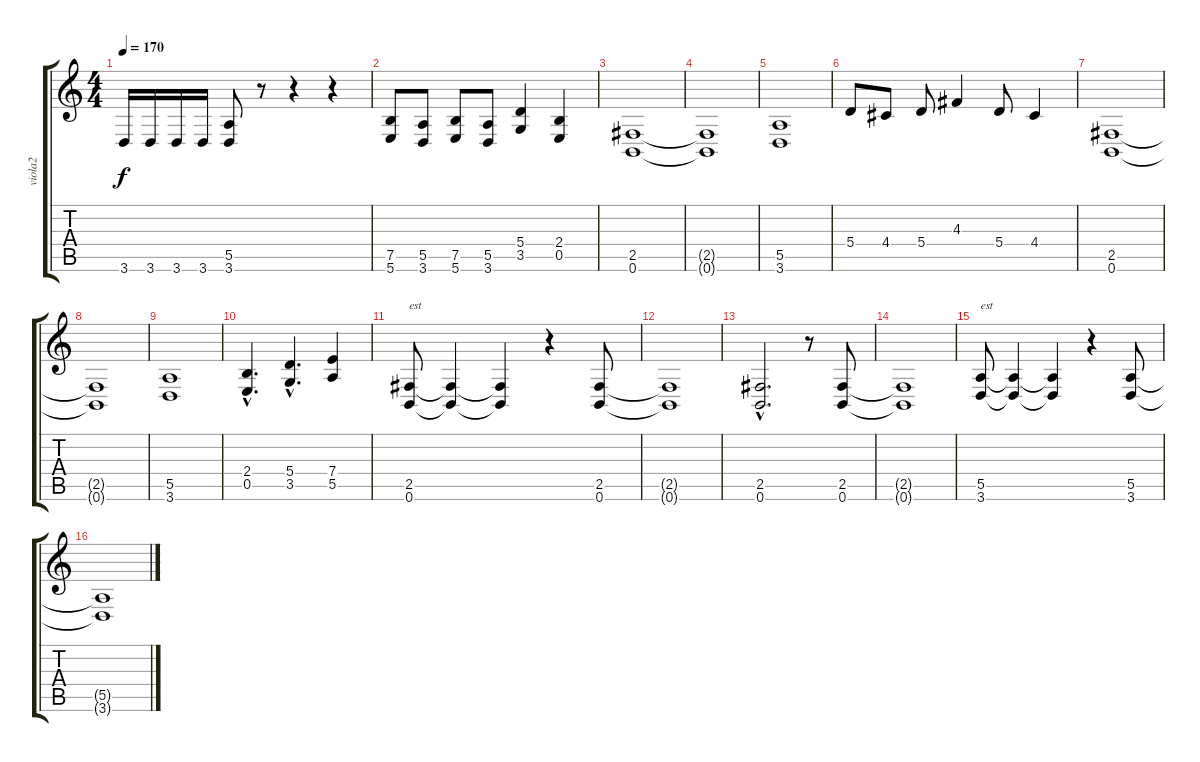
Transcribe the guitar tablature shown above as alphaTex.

\track ("viola2" "viola2") {instrument overdrivenguitar}
\staff {score tabs}
\tuning (B3 Gb3 D3 A2 E2 B1) {hide}
\ts (4 4)
\tempo 170
\clef g2
\ks c
3.6.16{dy f} 3.6.16 3.6.16 3.6.16 (5.5 3.6).8 r.8 r.4 r.4 |
(7.5 5.6).8 (5.5 3.6).8 (7.5 5.6).8 (5.5 3.6).8 (5.4 3.5).4 (2.4 0.5).4 |
(2.5 0.6).1 |
(2.5{t} 0.6{t}).1 |
(5.5 3.6).1 |
5.4.8 4.4.8 5.4.8 4.3.4 5.4.8 4.4.4 |
(2.5 0.6).1 |
(2.5{t} 0.6{t}).1 |
(5.5 3.6).1 |
(2.4{hac} 0.5{hac}).4{d} (5.4{hac} 3.5{hac}).4{d} (7.4 5.5).4 |
(2.5 0.6).8{txt "est"} (2.5{t} 0.6{t}).4 (2.5{t} 0.6{t}).4 r.4 (2.5 0.6).8 |
(2.5{t} 0.6{t}).1 |
(2.5{hac} 0.6{hac}).2{d} r.8 (2.5 0.6).8 |
(2.5{t} 0.6{t}).1 |
(5.5 3.6).8{txt "est"} (5.5{t} 3.6{t}).4 (5.5{t} 3.6{t}).4 r.4 (5.5 3.6).8 |
(5.5{t} 3.6{t}).1
